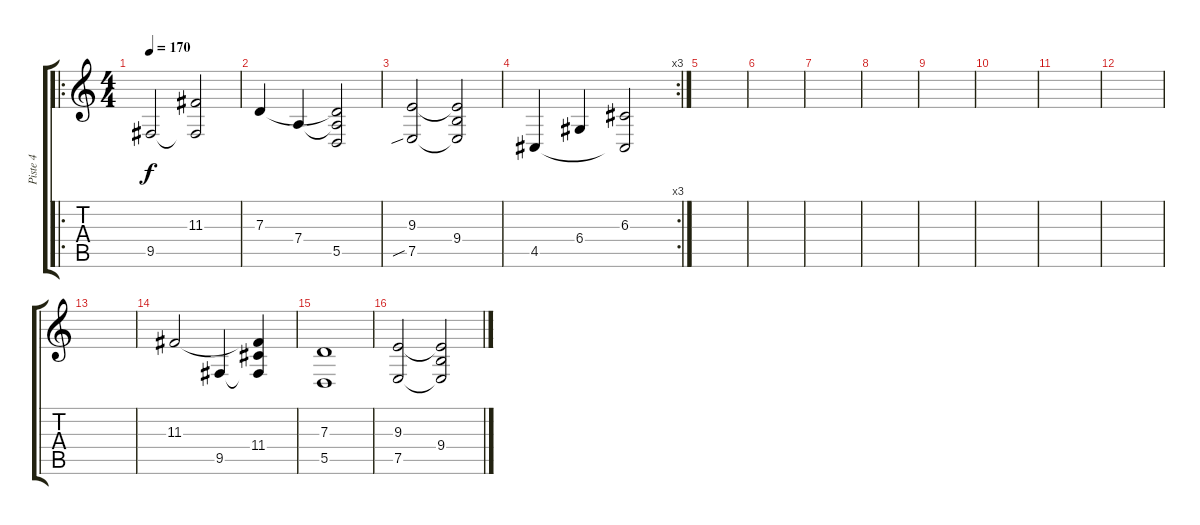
\track ("Piste 4" "Piste 4") {instrument choiraahs}
\staff {score tabs}
\tuning (E4 B3 G3 D3 A2 E2) {hide}
\ro
\ts (4 4)
\tempo 170
\clef g2
\ks c
9.5.2{dy f instrument choiraahs} (11.3 9.5{t}).2 |
7.3.4 7.4.4 (7.3{t} 7.4{t} 5.5).2 |
(9.3 7.5{sib}).2 (9.3{t} 9.4 7.5{t}).2 |
\rc 3
4.5.4 6.4.4 (6.3 4.5{t}).2 |
|
|
|
|
|
|
|
|
|
11.3.2 9.5.4 (11.3{t} 11.4 9.5{t}).4 |
(7.3 5.5).1 |
(9.3 7.5).2 (9.3{t} 9.4 7.5{t}).2
